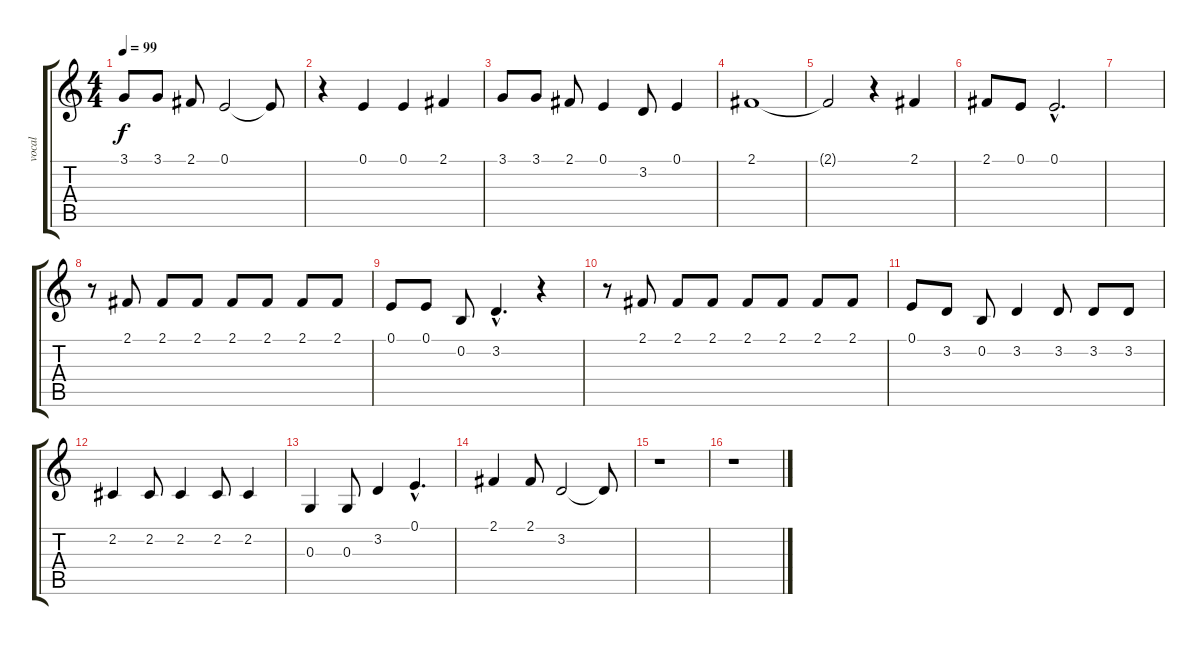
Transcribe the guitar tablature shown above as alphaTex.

\track ("vocal" "vocal") {instrument lead3calliope}
\staff {score tabs}
\tuning (E4 B3 G3 D3 A2 E2) {hide}
\ts (4 4)
\tempo 99
\clef g2
\ks c
3.1.8{dy f} 3.1.8 2.1.8 0.1.2 0.1{t}.8 |
r.4 0.1.4 0.1.4 2.1.4 |
3.1.8 3.1.8 2.1.8 0.1.4 3.2.8 0.1.4 |
2.1.1 |
2.1{t}.2 r.4 2.1.4 |
2.1.8 0.1.8 0.1{hac}.2{d} |
|
r.8 2.1.8 2.1.8 2.1.8 2.1.8 2.1.8 2.1.8 2.1.8 |
0.1.8 0.1.8 0.2.8 3.2{hac}.4{d} r.4 |
r.8 2.1.8 2.1.8 2.1.8 2.1.8 2.1.8 2.1.8 2.1.8 |
0.1.8 3.2.8 0.2.8 3.2.4 3.2.8 3.2.8 3.2.8 |
2.2.4 2.2.8 2.2.4 2.2.8 2.2.4 |
0.3.4 0.3.8 3.2.4 0.1{hac}.4{d} |
2.1.4 2.1.8 3.2.2 3.2{t}.8 |
r.1 |
r.1
